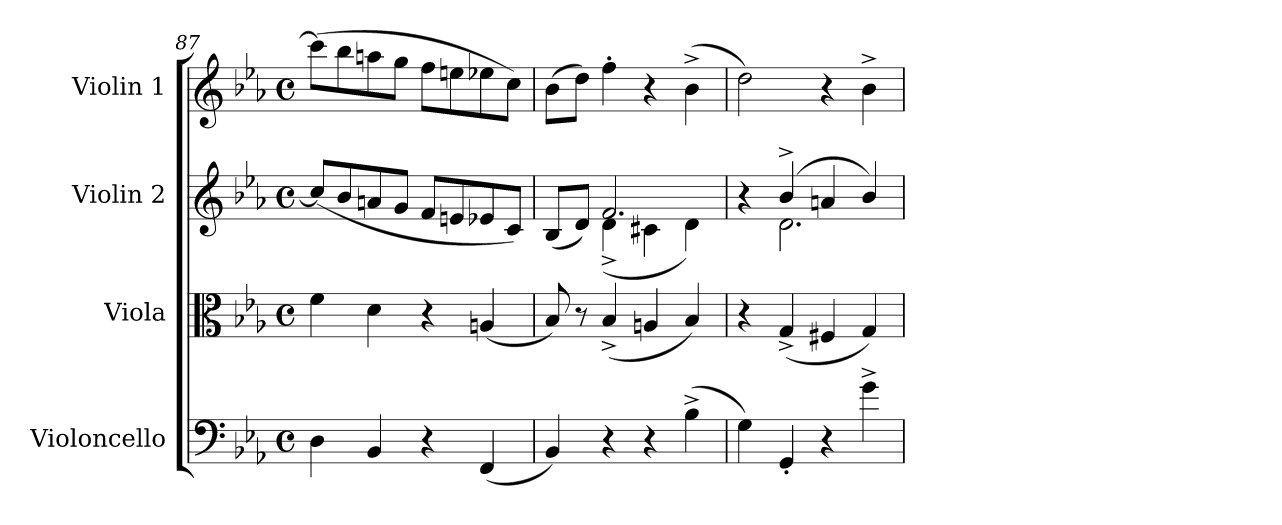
**kern	**kern	**kern	**kern
*part4	*part3	*part2	*part1
*staff4	*staff3	*staff2	*staff1
*I"Violoncello	*I"Viola	*I"Violin 2	*I"Violin 1
*I'Vc	*I'Vla	*I'Vln	*I'Vln
!!LO:PB:g=z
*clefF4	*clefC3	*clefG2	*clefG2
*k[b-e-a-]	*k[b-e-a-]	*k[b-e-a-]	*k[b-e-a-]
*M4/4	*M4/4	*M4/4	*M4/4
*met(c)	*met(c)	*met(c)	*met(c)
=87	=87	=87	=87
4D\	4f\	(8cc/L]	(8ccc\L]
.	.	8b-/	8bb-\
4BB-/	4d\	8an/	8aan\
.	.	8g/J	8gg\J
4r	4r	8f/L	8ff\L
.	.	8en/	8een\
(4FF/	(4An/	8e-X/	8ee-X\
.	.	8c/J)	8cc\J)
!!LO:LB:g=z
=88	=88	=88	=88
*	*	*^	*
4BB-/)	8B-/)	(8B-/L	4ryy	(8b-\L
.	8r	8d/J)	.	8dd\J)
4r	(4B-^/	2.f/	(4d^\	4ff'\
4r	4An/	.	4c#X\	4r
(4B-^\	4B-/)	.	4d\)	(4b-^\
=89	=89	=89	=89	=89
4G\)	4r	4r	4ryy	2dd\)
4GG'/	(4G^/	(4b-^/	2.d\	.
4r	4F#X/	4an/	.	4r
4g^\	4G/)	4b-/)	.	4b-^\
*	*	*v	*v	*
=	=	=	=
*-	*-	*-	*-
